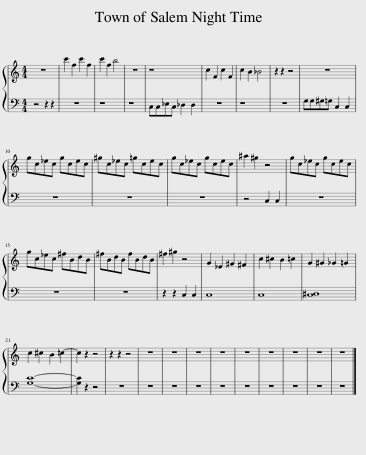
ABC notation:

X:1
%%score { 1 | 2 }
L:1/8
M:4/4
I:linebreak $
K:C
V:1 treble
V:2 bass
V:1
 z8 | c'2 f2 c'2 f2 | c'2 f2 b4 | z8 | z8 | %5
 c2 F2 c2 F2 | c2 B2 _B4 | z2 z2 z4 | z8 |$ gc_ec gcec | %10
 ^gc_ec =gcec | gc_ec gcec | ^a2 ^g2 z4 | gc_ec gcec |$ gc_ec ^fBdB | %15
 ^fBdB fBdB | ^f2 ^g2 z4 | G2 _E2 ^G2 ^F2 | c2 ^c2 B2 =c2 | G2 ^G2 _G2 =G2 |$ %20
 c2 ^c2 B2 =c2- | c2 z2 z4 | z2 z2 z4 | z8 | z8 | %25
 z8 | z8 | z8 | z8 | z8 | %30
 z8 | z8 |] %32
V:2
 z4 z2 z2 | z8 | z8 | z8 | C,C,_E,C, _D,2 D,2 | %5
 z8 | z8 | z8 | G,G,^G,=G, C,2 C,2 |$ z8 | %10
 z8 | z8 | z4 C,2 C,2 | z8 |$ z8 | %15
 z8 | z2 z2 C,2 C,2 | C,8 | C,8 | [C,^D,]8 |$ %20
 [G,C]8- | [G,C]2 z2 z4 | z8 | z8 | z8 | %25
 z8 | z8 | z8 | z8 | z8 | %30
 z8 | z8 |] %32
